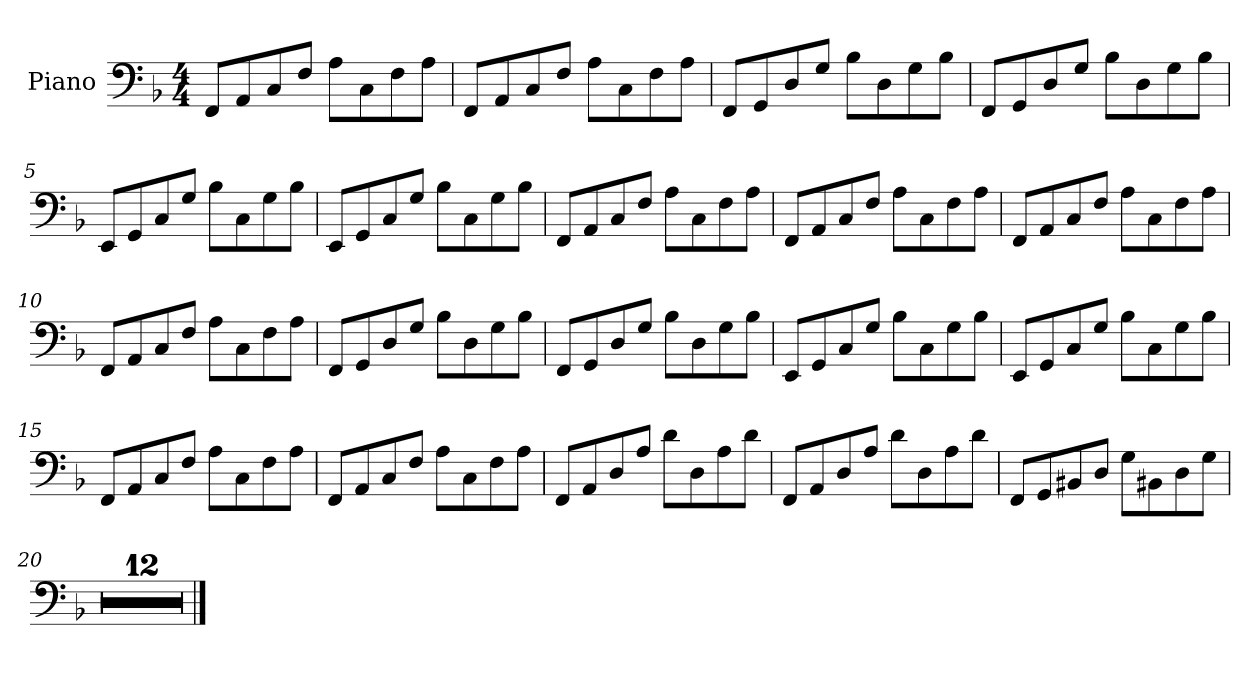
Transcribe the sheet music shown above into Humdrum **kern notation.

**kern
*part1
*staff1
*I"Piano
*I'Pno.
*clefF4
*k[b-]
*M4/4
=1
8FF/L
8AA/
8C/
8F/J
8A\L
8C\
8F\
8A\J
=2
8FF/L
8AA/
8C/
8F/J
8A\L
8C\
8F\
8A\J
=3
8FF/L
8GG/
8D/
8G/J
8B-\L
8D\
8G\
8B-\J
=4
8FF/L
8GG/
8D/
8G/J
8B-\L
8D\
8G\
8B-\J
=5
8EE/L
8GG/
8C/
8G/J
8B-\L
8C\
8G\
8B-\J
!!LO:LB:g=z
=6
8EE/L
8GG/
8C/
8G/J
8B-\L
8C\
8G\
8B-\J
=7
8FF/L
8AA/
8C/
8F/J
8A\L
8C\
8F\
8A\J
=8
8FF/L
8AA/
8C/
8F/J
8A\L
8C\
8F\
8A\J
=9
8FFi/L
8AA/
8C/
8F/J
8A\L
8C\
8F\
8A\J
=10
8FF/L
8AA/
8C/
8F/J
8A\L
8C\
8F\
8A\J
!!LO:LB:g=z
=11
8FF/L
8GG/
8D/
8G/J
8B-\L
8D\
8G\
8B-\J
=12
8FF/L
8GG/
8D/
8G/J
8B-\L
8D\
8G\
8B-\J
=13
8EE/L
8GG/
8C/
8G/J
8B-\L
8C\
8G\
8B-\J
=14
8EE/L
8GG/
8C/
8G/J
8B-\L
8C\
8G\
8B-\J
=15
8FF/L
8AA/
8C/
8F/J
8A\L
8C\
8F\
8A\J
!!LO:LB:g=z
=16
8FF/L
8AA/
8C/
8F/J
8A\L
8C\
8F\
8A\J
=17
8FFj/L
8AA/
8D/
8A/J
8d\L
8D\
8A\
8d\J
=18
8FFj/L
8AA/
8D/
8A/J
8d\L
8D\
8A\
8d\J
=19
8FF/L
8GG/
8BB#X/
8D/J
8G\L
8BB#X\
8D\
8G\J
=20
1r
=21
1r
=22
1r
=23
1r
!!LO:LB:g=z
=24
1r
=25
1r
=26
1r
=27
1r
=28
1r
=29
1r
=30
1r
=31
1r
==
*-
